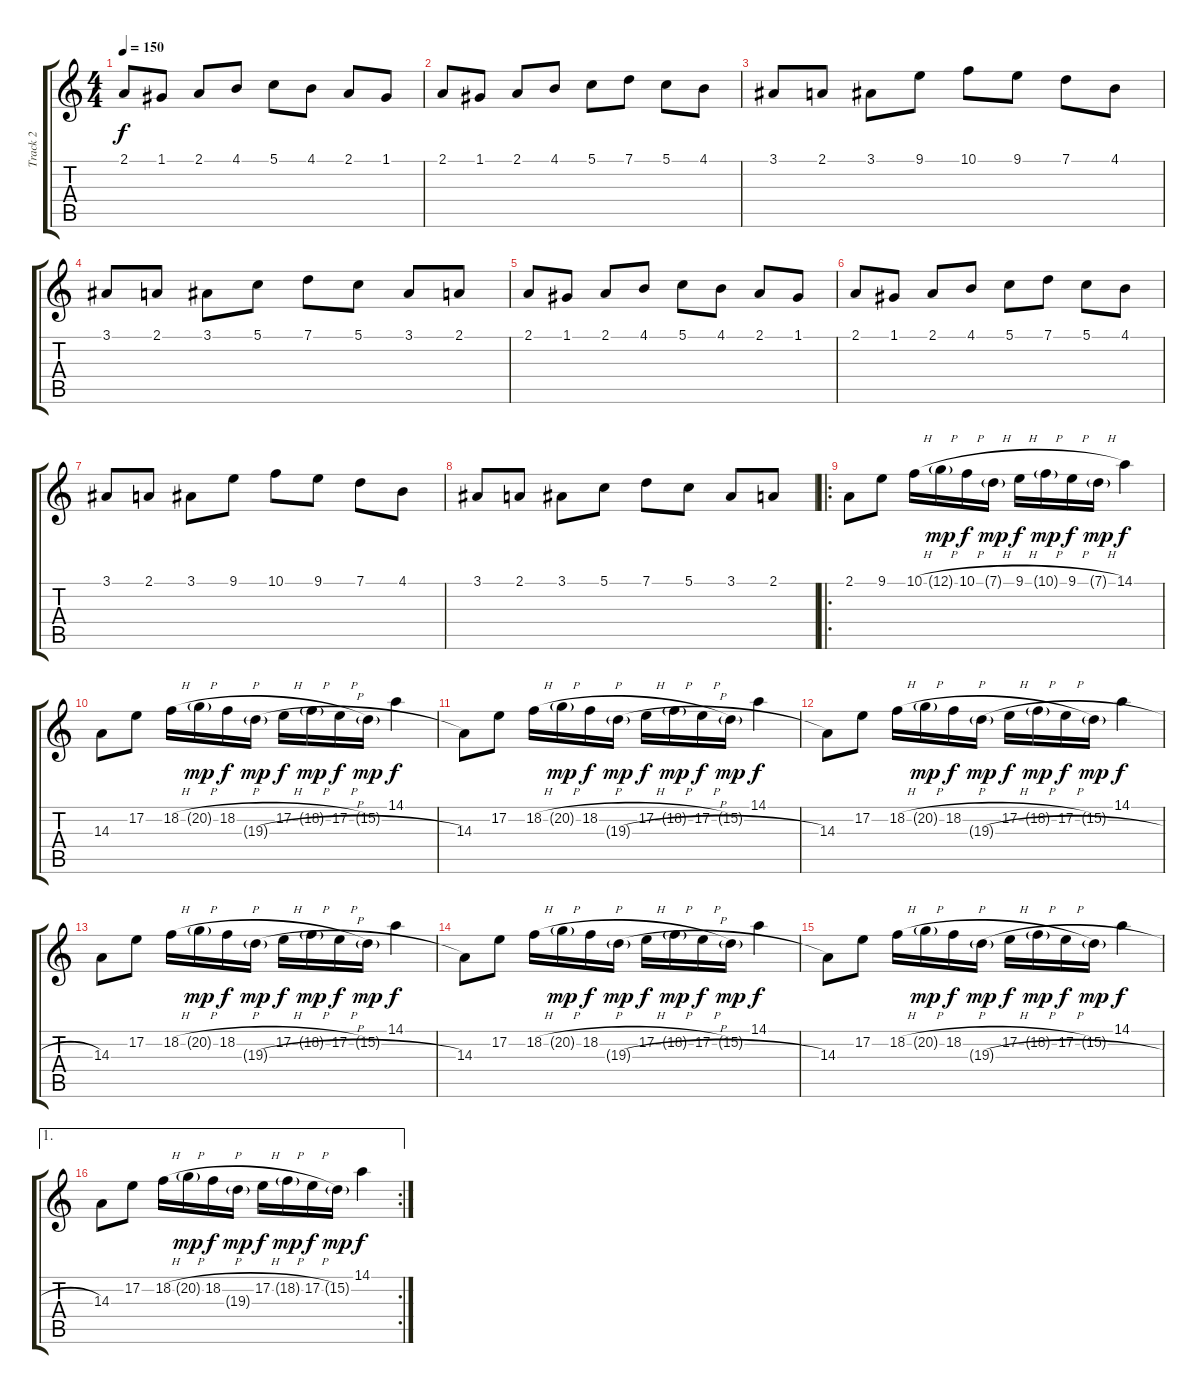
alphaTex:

\track ("Track 2" "Track 2") {instrument stringensemble1}
\staff {score tabs}
\tuning (G4 B3 G3 D3 A2 E2) {hide}
\ts (4 4)
\tempo 150
\clef g2
\ks c
2.1.8{dy f} 1.1.8 2.1.8 4.1.8 5.1.8 4.1.8 2.1.8 1.1.8 |
2.1.8 1.1.8 2.1.8 4.1.8 5.1.8 7.1.8 5.1.8 4.1.8 |
3.1.8 2.1.8 3.1.8 9.1.8 10.1.8 9.1.8 7.1.8 4.1.8 |
3.1.8 2.1.8 3.1.8 5.1.8 7.1.8 5.1.8 3.1.8 2.1.8 |
2.1.8 1.1.8 2.1.8 4.1.8 5.1.8 4.1.8 2.1.8 1.1.8 |
2.1.8 1.1.8 2.1.8 4.1.8 5.1.8 7.1.8 5.1.8 4.1.8 |
3.1.8 2.1.8 3.1.8 9.1.8 10.1.8 9.1.8 7.1.8 4.1.8 |
3.1.8 2.1.8 3.1.8 5.1.8 7.1.8 5.1.8 3.1.8 2.1.8 |
\ro
2.1.8 9.1.8 10.1{h}.16 12.1{h g}.16{dy mp} 10.1{h}.16{dy f} 7.1{h g}.16{dy mp} 9.1{h}.16{dy f} 10.1{h g}.16{dy mp} 9.1{h}.16{dy f} 7.1{h g}.16{dy mp} 14.1.4{dy f} |
14.3.8 17.2.8 18.2{h}.16 20.2{h g}.16{dy mp} 18.2{h}.16{dy f} 19.3{h g}.16{dy mp} 17.2{h}.16{dy f} 18.2{h g}.16{dy mp} 17.2{h}.16{dy f} 15.2{g}.16{dy mp} 14.1.4{dy f} |
14.3.8 17.2.8 18.2{h}.16 20.2{h g}.16{dy mp} 18.2{h}.16{dy f} 19.3{h g}.16{dy mp} 17.2{h}.16{dy f} 18.2{h g}.16{dy mp} 17.2{h}.16{dy f} 15.2{g}.16{dy mp} 14.1.4{dy f} |
14.3.8 17.2.8 18.2{h}.16 20.2{h g}.16{dy mp} 18.2{h}.16{dy f} 19.3{h g}.16{dy mp} 17.2{h}.16{dy f} 18.2{h g}.16{dy mp} 17.2{h}.16{dy f} 15.2{g}.16{dy mp} 14.1.4{dy f} |
14.3.8 17.2.8 18.2{h}.16 20.2{h g}.16{dy mp} 18.2{h}.16{dy f} 19.3{h g}.16{dy mp} 17.2{h}.16{dy f} 18.2{h g}.16{dy mp} 17.2{h}.16{dy f} 15.2{g}.16{dy mp} 14.1.4{dy f} |
14.3.8 17.2.8 18.2{h}.16 20.2{h g}.16{dy mp} 18.2{h}.16{dy f} 19.3{h g}.16{dy mp} 17.2{h}.16{dy f} 18.2{h g}.16{dy mp} 17.2{h}.16{dy f} 15.2{g}.16{dy mp} 14.1.4{dy f} |
14.3.8 17.2.8 18.2{h}.16 20.2{h g}.16{dy mp} 18.2{h}.16{dy f} 19.3{h g}.16{dy mp} 17.2{h}.16{dy f} 18.2{h g}.16{dy mp} 17.2{h}.16{dy f} 15.2{g}.16{dy mp} 14.1.4{dy f} |
\ae 1
\rc 2
14.3.8 17.2.8 18.2{h}.16 20.2{h g}.16{dy mp} 18.2{h}.16{dy f} 19.3{h g}.16{dy mp} 17.2{h}.16{dy f} 18.2{h g}.16{dy mp} 17.2{h}.16{dy f} 15.2{g}.16{dy mp} 14.1.4{dy f}
